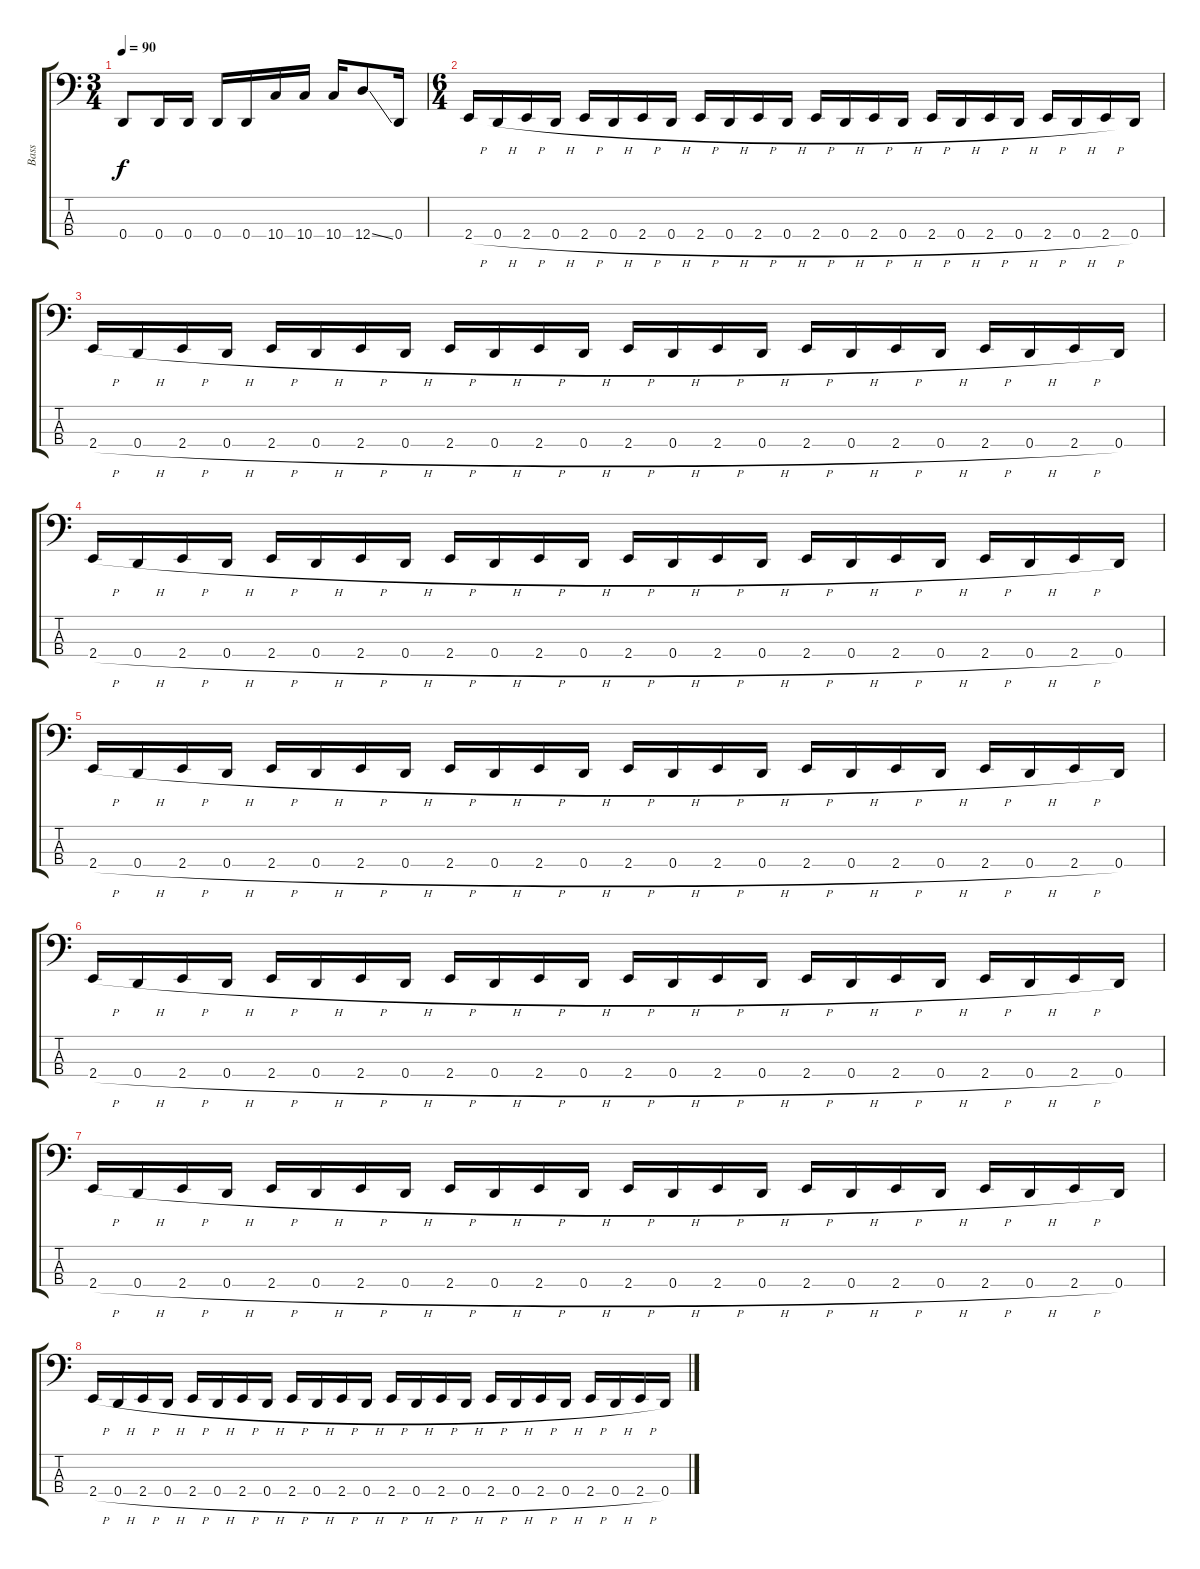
\track ("Bass" "Bass") {instrument electricbasspick}
\staff {score tabs}
\tuning (G2 D2 A1 D1) {hide}
\ts (3 4)
\tempo 90
\clef f4
\ks c
0.4.8{dy f} 0.4.16 0.4.16 0.4.16 0.4.16 10.4.16 10.4.16 10.4.16 12.4{ss}.8 0.4.16 |
\ts (6 4)
2.4{h}.16 0.4{h}.16 2.4{h}.16 0.4{h}.16 2.4{h}.16 0.4{h}.16 2.4{h}.16 0.4{h}.16 2.4{h}.16 0.4{h}.16 2.4{h}.16 0.4{h}.16 2.4{h}.16 0.4{h}.16 2.4{h}.16 0.4{h}.16 2.4{h}.16 0.4{h}.16 2.4{h}.16 0.4{h}.16 2.4{h}.16 0.4{h}.16 2.4{h}.16 0.4.16 |
2.4{h}.16 0.4{h}.16 2.4{h}.16 0.4{h}.16 2.4{h}.16 0.4{h}.16 2.4{h}.16 0.4{h}.16 2.4{h}.16 0.4{h}.16 2.4{h}.16 0.4{h}.16 2.4{h}.16 0.4{h}.16 2.4{h}.16 0.4{h}.16 2.4{h}.16 0.4{h}.16 2.4{h}.16 0.4{h}.16 2.4{h}.16 0.4{h}.16 2.4{h}.16 0.4.16 |
2.4{h}.16 0.4{h}.16 2.4{h}.16 0.4{h}.16 2.4{h}.16 0.4{h}.16 2.4{h}.16 0.4{h}.16 2.4{h}.16 0.4{h}.16 2.4{h}.16 0.4{h}.16 2.4{h}.16 0.4{h}.16 2.4{h}.16 0.4{h}.16 2.4{h}.16 0.4{h}.16 2.4{h}.16 0.4{h}.16 2.4{h}.16 0.4{h}.16 2.4{h}.16 0.4.16 |
2.4{h}.16 0.4{h}.16 2.4{h}.16 0.4{h}.16 2.4{h}.16 0.4{h}.16 2.4{h}.16 0.4{h}.16 2.4{h}.16 0.4{h}.16 2.4{h}.16 0.4{h}.16 2.4{h}.16 0.4{h}.16 2.4{h}.16 0.4{h}.16 2.4{h}.16 0.4{h}.16 2.4{h}.16 0.4{h}.16 2.4{h}.16 0.4{h}.16 2.4{h}.16 0.4.16 |
2.4{h}.16 0.4{h}.16 2.4{h}.16 0.4{h}.16 2.4{h}.16 0.4{h}.16 2.4{h}.16 0.4{h}.16 2.4{h}.16 0.4{h}.16 2.4{h}.16 0.4{h}.16 2.4{h}.16 0.4{h}.16 2.4{h}.16 0.4{h}.16 2.4{h}.16 0.4{h}.16 2.4{h}.16 0.4{h}.16 2.4{h}.16 0.4{h}.16 2.4{h}.16 0.4.16 |
2.4{h}.16 0.4{h}.16 2.4{h}.16 0.4{h}.16 2.4{h}.16 0.4{h}.16 2.4{h}.16 0.4{h}.16 2.4{h}.16 0.4{h}.16 2.4{h}.16 0.4{h}.16 2.4{h}.16 0.4{h}.16 2.4{h}.16 0.4{h}.16 2.4{h}.16 0.4{h}.16 2.4{h}.16 0.4{h}.16 2.4{h}.16 0.4{h}.16 2.4{h}.16 0.4.16 |
2.4{h}.16 0.4{h}.16 2.4{h}.16 0.4{h}.16 2.4{h}.16 0.4{h}.16 2.4{h}.16 0.4{h}.16 2.4{h}.16 0.4{h}.16 2.4{h}.16 0.4{h}.16 2.4{h}.16 0.4{h}.16 2.4{h}.16 0.4{h}.16 2.4{h}.16 0.4{h}.16 2.4{h}.16 0.4{h}.16 2.4{h}.16 0.4{h}.16 2.4{h}.16 0.4.16
